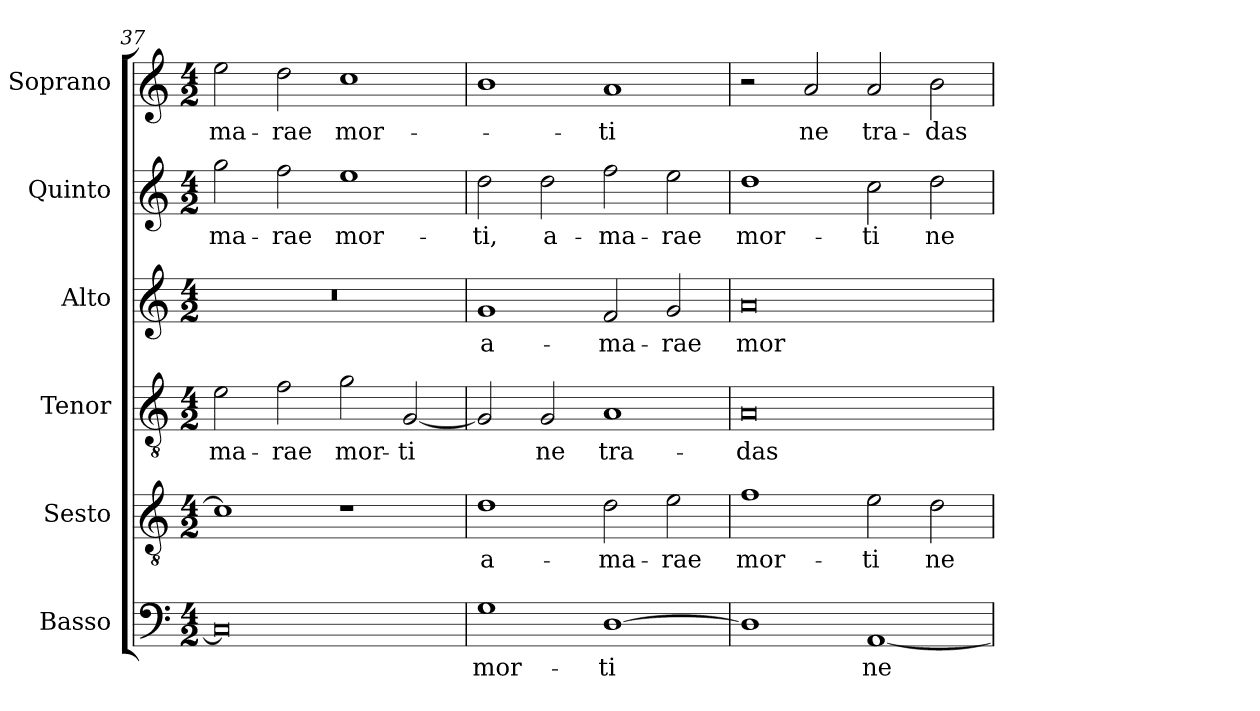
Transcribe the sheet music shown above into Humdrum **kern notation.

**kern	**text	**kern	**text	**kern	**text	**kern	**text	**kern	**text	**kern	**text
*part6	*part6	*part5	*part5	*part4	*part4	*part3	*part3	*part2	*part2	*part1	*part1
*staff6	*staff6	*staff5	*staff5	*staff4	*staff4	*staff3	*staff3	*staff2	*staff2	*staff1	*staff1
*I"Basso	*	*I"Sesto	*	*I"Tenor	*	*I"Alto	*	*I"Quinto	*	*I"Soprano	*
*I'B.	*	*I'S.	*	*I'T.	*	*I'A.	*	*I'Q.	*	*I'S.	*
!!LO:PB:g=z
*clefF4	*	*clefGv2	*	*clefGv2	*	*clefG2	*	*clefG2	*	*clefG2	*
*	*	*ITrd7c12	*	*ITrd7c12	*	*	*	*	*	*	*
*k[]	*	*k[]	*	*k[]	*	*k[]	*	*k[]	*	*k[]	*
*C:	*	*C:	*	*C:	*	*C:	*	*C:	*	*C:	*
*M4/2	*	*M4/2	*	*M4/2	*	*M4/2	*	*M4/2	*	*M4/2	*
=37	=37	=37	=37	=37	=37	=37	=37	=37	=37	=37	=37
!	!	!	!	!	!LO:LY:b:color=#000000	!LO:N:vis=1	!	!	!	!	!
!	!	!	!	!	!	!	!	!	!LO:LY:b:color=#000000	!	!
!	!	!	!	!	!	!	!	!	!	!	!LO:LY:b:color=#000000
0Ci]	.	1Ci]	.	2Ei\	-ma-	0r	.	2ggi\	-ma-	2eei\	-ma-
!	!	!	!	!	!LO:LY:b:color=#000000	!	!	!	!	!	!
!	!	!	!	!	!	!	!	!	!LO:LY:b:color=#000000	!	!
!	!	!	!	!	!	!	!	!	!	!	!LO:LY:b:color=#000000
.	.	.	.	2Fi\	-rae	.	.	2ffi\	-rae	2ddi\	-rae
!	!	!	!	!	!LO:LY:b:color=#000000	!	!	!	!	!	!
!	!	!	!	!	!	!	!	!	!LO:LY:b:color=#000000	!	!
!	!	!	!	!	!	!	!	!	!	!	!LO:LY:b:color=#000000
.	.	1r	.	2Gi\	mor-	.	.	1eei	mor-	1cci	mor-
!	!	!	!	!	!LO:LY:b:color=#000000	!	!	!	!	!	!
.	.	.	.	[2GGi/	-ti	.	.	.	.	.	.
=38	=38	=38	=38	=38	=38	=38	=38	=38	=38	=38	=38
!	!LO:LY:b:color=#000000	!	!	!	!	!	!	!	!	!	!
!	!	!	!LO:LY:b:color=#000000	!	!	!	!	!	!	!	!
!	!	!	!	!	!	!	!LO:LY:b:color=#000000	!	!	!	!
!	!	!	!	!	!	!	!	!	!LO:LY:b:color=#000000	!	!
1Gi	mor-	1Di	a-	2GGi/]	.	1gi	a-	2ddi\	-ti,	1bi	.
!	!	!	!	!	!LO:LY:b:color=#000000	!	!	!	!	!	!
!	!	!	!	!	!	!	!	!	!LO:LY:b:color=#000000	!	!
.	.	.	.	2GGi/	ne	.	.	2ddi\	a-	.	.
!	!LO:LY:b:color=#000000	!	!	!	!	!	!	!	!	!	!
!	!	!	!LO:LY:b:color=#000000	!	!	!	!	!	!	!	!
!	!	!	!	!	!LO:LY:b:color=#000000	!	!	!	!	!	!
!	!	!	!	!	!	!	!LO:LY:b:color=#000000	!	!	!	!
!	!	!	!	!	!	!	!	!	!LO:LY:b:color=#000000	!	!
!	!	!	!	!	!	!	!	!	!	!	!LO:LY:b:color=#000000
[1Di	-ti	2Di\	-ma-	1AAi	tra-	2fi/	-ma-	2ffi\	-ma-	1ai	-ti
!	!	!	!LO:LY:b:color=#000000	!	!	!	!	!	!	!	!
!	!	!	!	!	!	!	!LO:LY:b:color=#000000	!	!	!	!
!	!	!	!	!	!	!	!	!	!LO:LY:b:color=#000000	!	!
.	.	2Ei\	-rae	.	.	2gi/	-rae	2eei\	-rae	.	.
=39	=39	=39	=39	=39	=39	=39	=39	=39	=39	=39	=39
!	!	!	!LO:LY:b:color=#000000	!	!	!	!	!	!	!	!
!	!	!	!	!	!LO:LY:b:color=#000000	!	!	!	!	!	!
!	!	!	!	!	!	!	!LO:LY:b:color=#000000	!	!	!	!
!	!	!	!	!	!	!	!	!	!LO:LY:b:color=#000000	!	!
1Di]	.	1Fi	mor-	0AAi	-das	0ai	mor-	1ddi	mor-	2r	.
!	!	!	!	!	!	!	!	!	!	!	!LO:LY:b:color=#000000
.	.	.	.	.	.	.	.	.	.	2ai/	ne
!	!LO:LY:b:color=#000000	!	!	!	!	!	!	!	!	!	!
!	!	!	!LO:LY:b:color=#000000	!	!	!	!	!	!	!	!
!	!	!	!	!	!	!	!	!	!LO:LY:b:color=#000000	!	!
!	!	!	!	!	!	!	!	!	!	!	!LO:LY:b:color=#000000
[1AAi	ne	2Ei\	-ti	.	.	.	.	2cci\	-ti	2ai/	tra-
!	!	!	!LO:LY:b:color=#000000	!	!	!	!	!	!	!	!
!	!	!	!	!	!	!	!	!	!LO:LY:b:color=#000000	!	!
!	!	!	!	!	!	!	!	!	!	!	!LO:LY:b:color=#000000
.	.	2Di\	ne	.	.	.	.	2ddi\	ne	2bi\	-das
=	=	=	=	=	=	=	=	=	=	=	=
*-	*-	*-	*-	*-	*-	*-	*-	*-	*-	*-	*-
